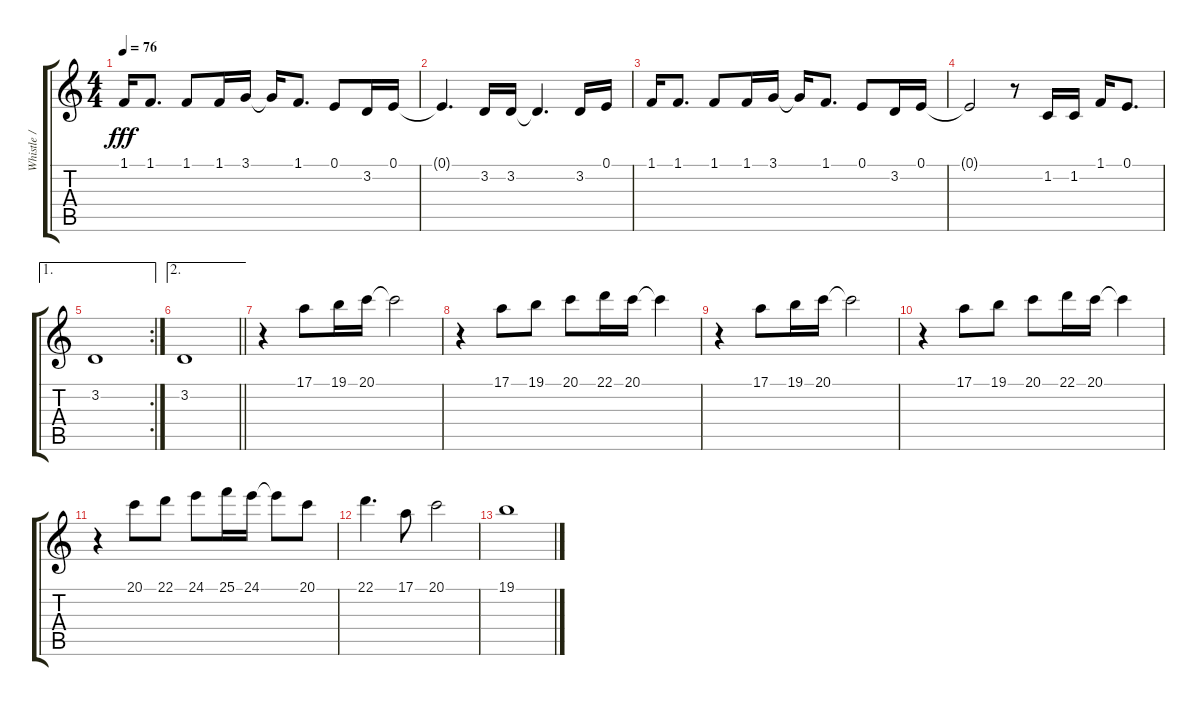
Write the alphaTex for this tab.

\track ("Whistle / Vocal" "Whistle / ") {instrument lead2sawtooth}
\staff {score tabs}
\tuning (E4 B3 G3 D3 A2 E2) {hide}
\ts (4 4)
\tempo 76
\clef g2
\ks c
1.1.16{dy fff} 1.1.8{d} 1.1.8 1.1.16 3.1.16 3.1{t}.16 1.1.8{d} 0.1.8 3.2.16 0.1.16 |
0.1{t}.4{d} 3.2.16 3.2.16 3.2{t}.4{d} 3.2.16 0.1.16 |
1.1.16 1.1.8{d} 1.1.8 1.1.16 3.1.16 3.1{t}.16 1.1.8{d} 0.1.8 3.2.16 0.1.16 |
0.1{t}.2 r.8 1.2.16 1.2.16 1.1.16 0.1.8{d} |
\ae 1
\rc 2
3.2.1 |
\ae 2
\barLineRight lightlight
3.2.1 |
r.4 17.1.8 19.1.16 20.1.16 20.1{t}.2 |
r.4 17.1.8 19.1.8 20.1.8 22.1.16 20.1.16 20.1{t}.4 |
r.4 17.1.8 19.1.16 20.1.16 20.1{t}.2 |
r.4 17.1.8 19.1.8 20.1.8 22.1.16 20.1.16 20.1{t}.4 |
r.4 20.1.8 22.1.8 24.1.8 25.1.16 24.1.16 24.1{t}.8 20.1.8 |
22.1.4{d} 17.1.8 20.1.2 |
19.1.1
